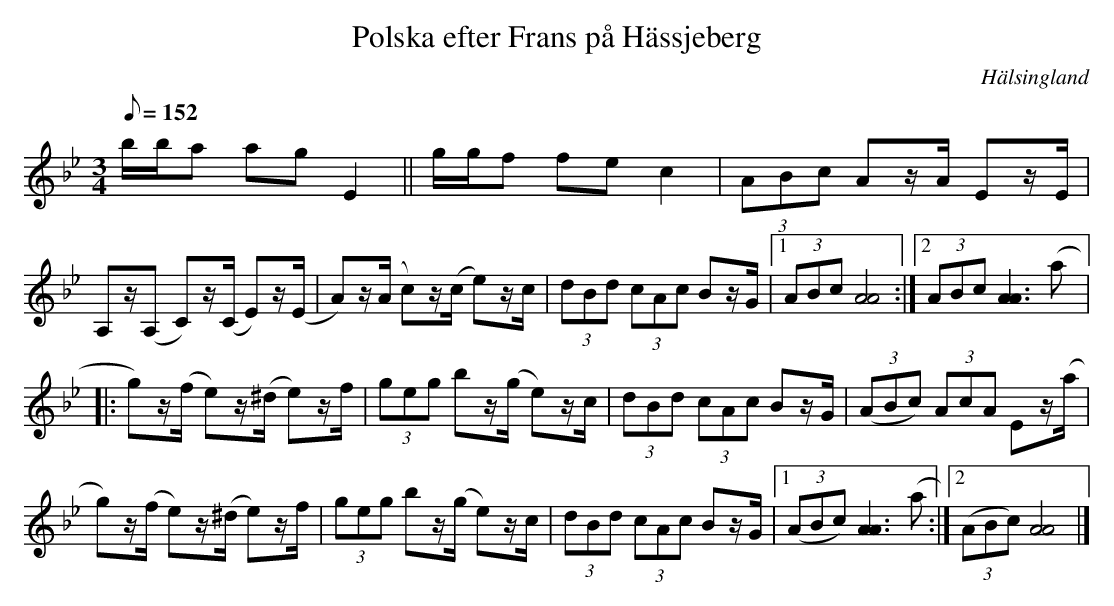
X:1
T:Polska efter Frans på Hässjeberg
O:Hälsingland
M:3/4
L:1/8
Q:152
K:Bb
b/b/-a a-g E2||g/g/-f f-e c2|(3ABc Az/A/ Ez/E/|
A,z/(A, C)z/(C/ E)z/(E/|A)z/(A/ c)z/(c/ e)z/c/|(3dBd (3cAc Bz/G/|[1(3ABc [A4A4]:|[2(3ABc [A3A3](a|:!
g)z/(f/ e)z/(^d/ e)z/f/|(3geg bz/(g/ e)z/c/|(3dBd (3cAc Bz/G/|((3ABc) (3AcA Ez/(a/|!
g)z/(f/ e)z/(^d/ e)z/f/|(3geg bz/(g/ e)z/c/|(3dBd (3cAc Bz/G/|[1((3ABc) [A3A3](a:|[2((3ABc) [A4A4]|]
